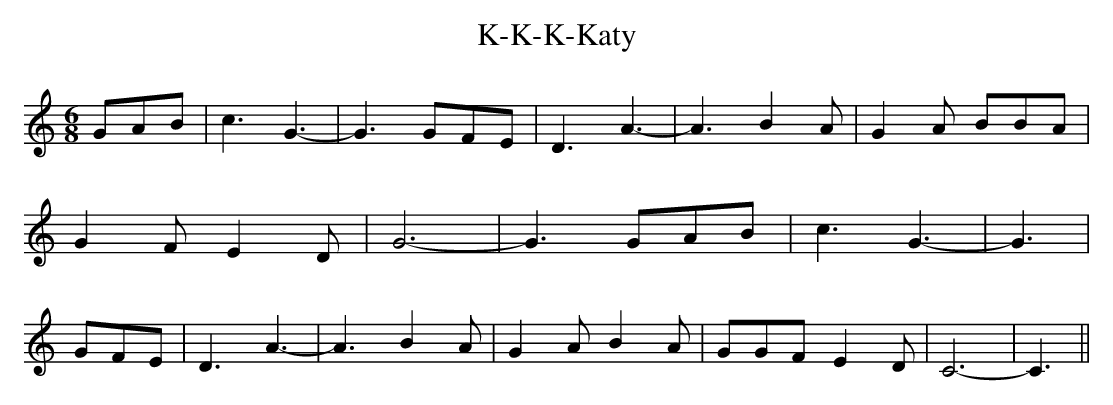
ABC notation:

X:1
T:K-K-K-Katy
M:6/8
L:1/8
K:C
 GAB| c3 G3-| G3 GFE| D3 A3-| A3 B2 A| G2 A BBA| G2 F E2 D| G6-| G3 GAB|\
 c3 G3-| G3| GFE| D3 A3-| A3 B2 A| G2 A B2 A| GGF E2 D| C6-| C3||
